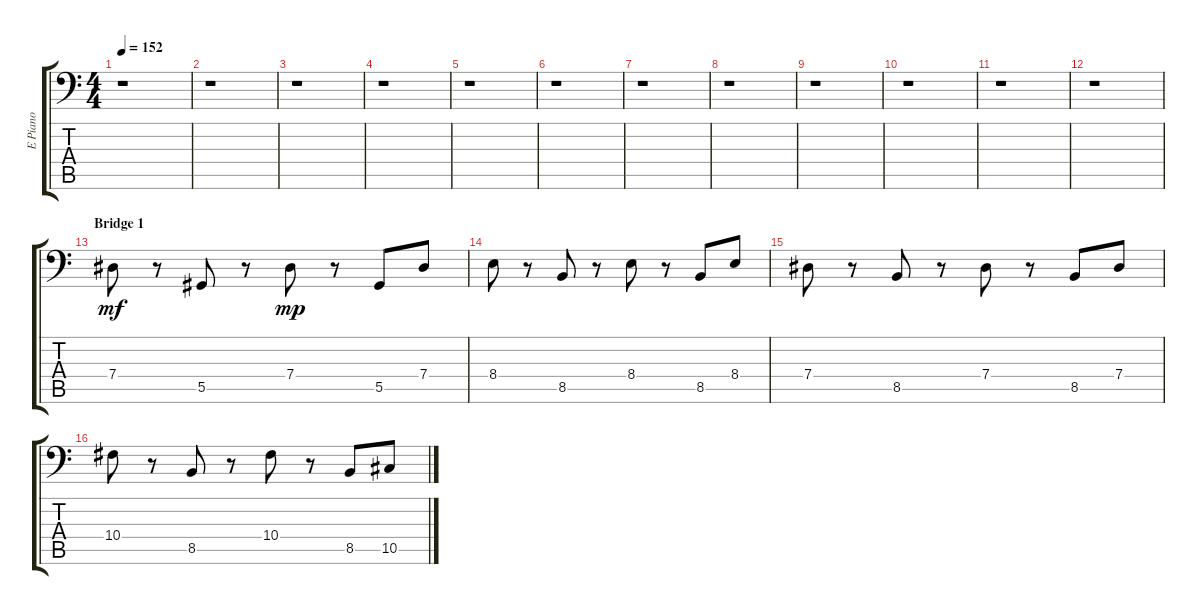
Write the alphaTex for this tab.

\track ("E Piano" "E Piano") {instrument electricpiano1}
\staff {score tabs}
\tuning (Bb3 Gb3 Db3 Ab2 Eb2 Ab1) {hide}
\ts (4 4)
\tempo 152
\clef f4
\ks c
r.1{dy mf} |
r.1 |
r.1 |
r.1 |
r.1 |
r.1 |
r.1 |
r.1 |
r.1 |
r.1 |
r.1 |
\section ("" "")
r.1 |
\section ("" "Bridge 1")
7.4.8 r.8 5.5.8 r.8 7.4.8{dy mp} r.8 5.5.8 7.4.8 |
8.4.8 r.8 8.5.8 r.8 8.4.8 r.8 8.5.8 8.4.8 |
7.4.8 r.8 8.5.8 r.8 7.4.8 r.8 8.5.8 7.4.8 |
10.4.8 r.8 8.5.8 r.8 10.4.8 r.8 8.5.8 10.5.8
